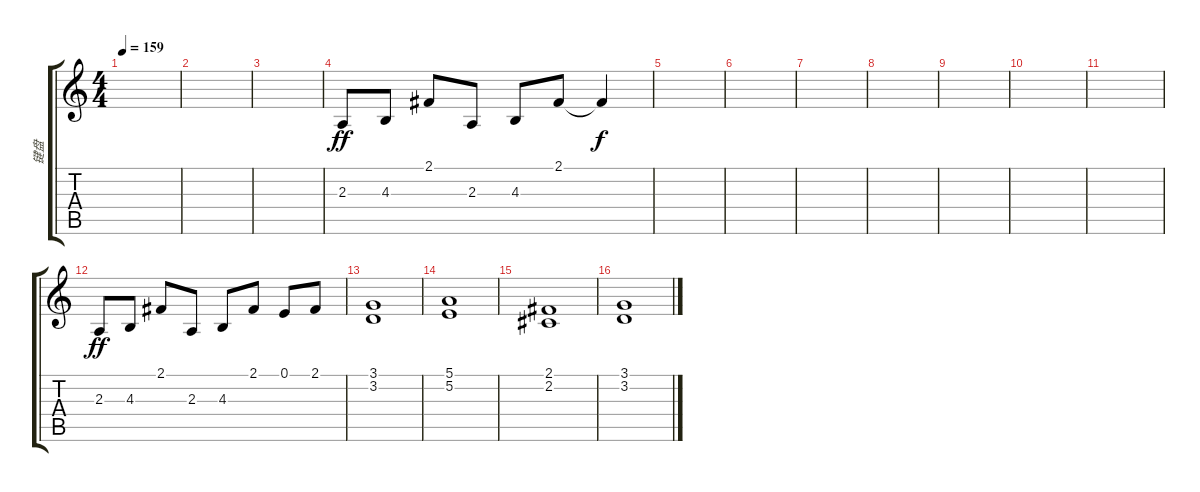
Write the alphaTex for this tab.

\track ("键盘" "键盘") {instrument stringensemble1}
\staff {score tabs}
\tuning (E4 B3 G3 D3 A2 E2) {hide}
\ts (4 4)
\tempo 159
\clef g2
\ks c
|
|
|
2.3.8{dy ff} 4.3.8 2.1.8 2.3.8 4.3.8 2.1.8 2.1{t}.4{dy f} |
|
|
|
|
|
|
|
2.3.8{dy ff} 4.3.8 2.1.8 2.3.8 4.3.8 2.1.8 0.1.8 2.1.8 |
(3.1 3.2).1 |
(5.1 5.2).1 |
(2.1 2.2).1 |
(3.1 3.2).1
